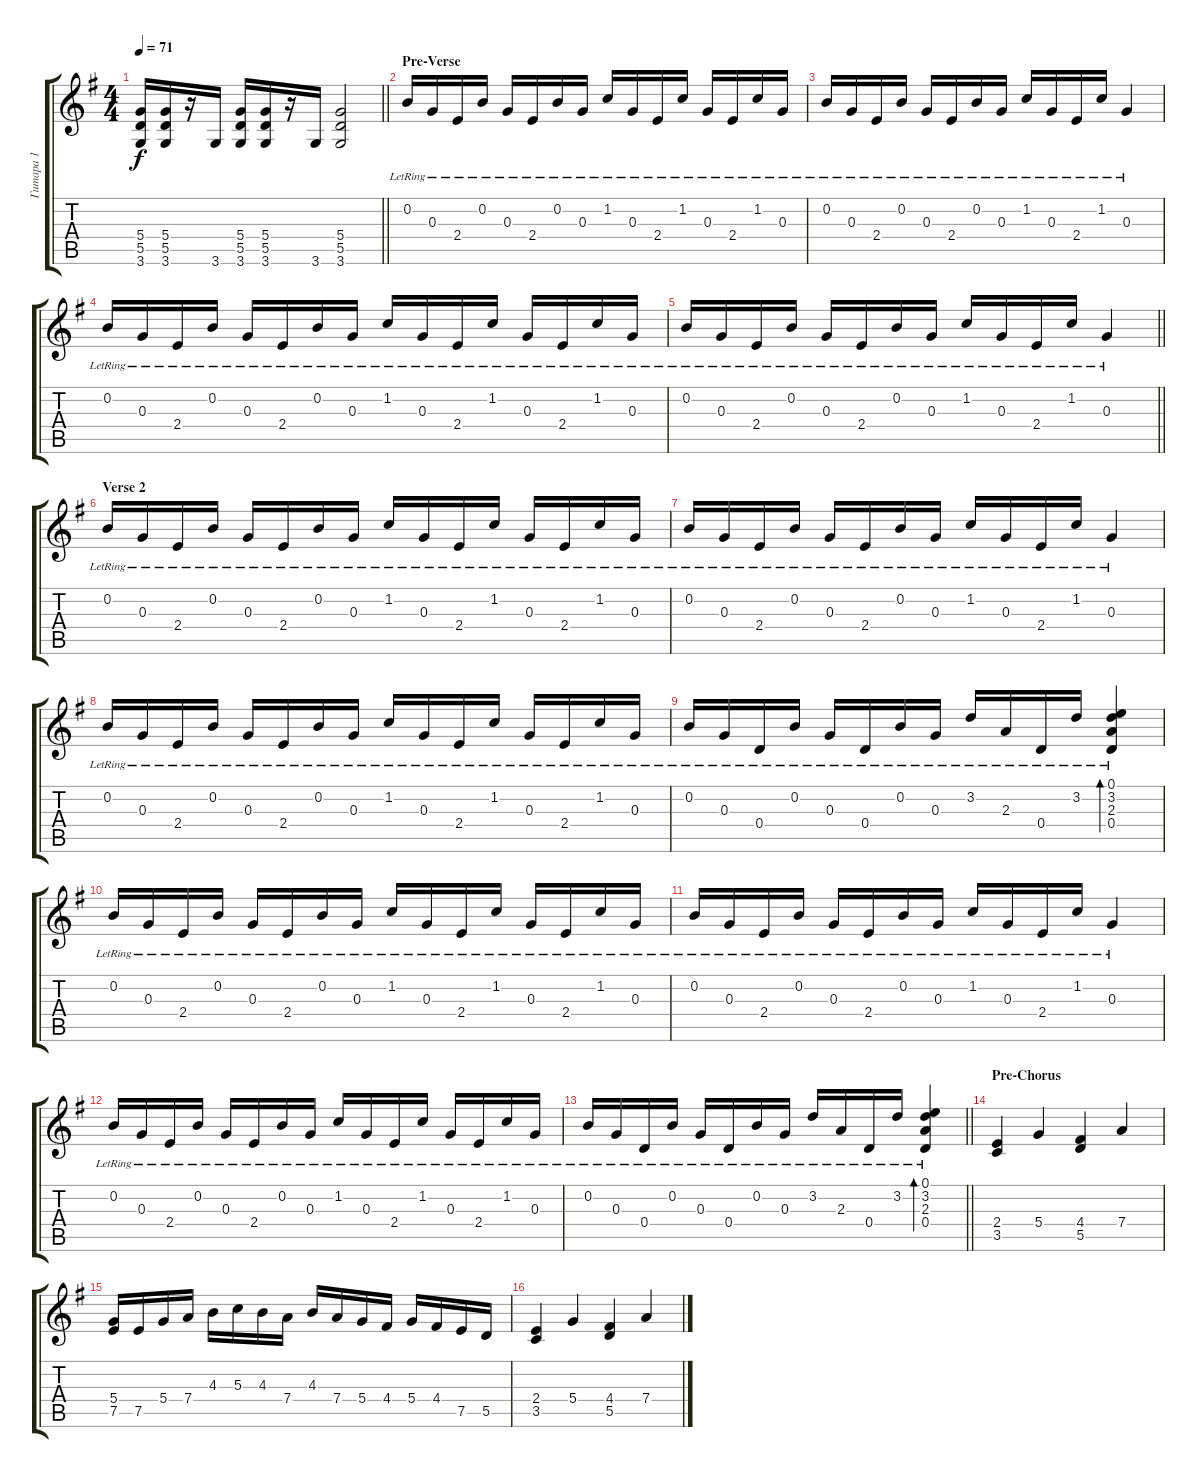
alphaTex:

\track ("Гитара 1" "Гитара 1") {instrument distortionguitar}
\staff {score tabs}
\tuning (E4 B3 G3 D3 A2 E2) {hide}
\ts (4 4)
\tempo 71
\clef g2
\barLineRight lightlight
\ks eminor
(5.4 5.5 3.6).16{dy f} (5.4 5.5 3.6).16 r.16 3.6.16 (5.4 5.5 3.6).16 (5.4 5.5 3.6).16 r.16 3.6.16 (5.4 5.5 3.6).2 |
\section ("" "Pre-Verse")
0.2{lr}.16{volume 11 instrument electricguitarclean} 0.3{lr}.16 2.4{lr}.16 0.2{lr}.16 0.3{lr}.16 2.4{lr}.16 0.2{lr}.16 0.3{lr}.16 1.2{lr}.16 0.3{lr}.16 2.4{lr}.16 1.2{lr}.16 0.3{lr}.16 2.4{lr}.16 1.2{lr}.16 0.3{lr}.16 |
0.2{lr}.16 0.3{lr}.16 2.4{lr}.16 0.2{lr}.16 0.3{lr}.16 2.4{lr}.16 0.2{lr}.16 0.3{lr}.16 1.2{lr}.16 0.3{lr}.16 2.4{lr}.16 1.2{lr}.16 0.3{lr}.4 |
0.2{lr}.16 0.3{lr}.16 2.4{lr}.16 0.2{lr}.16 0.3{lr}.16 2.4{lr}.16 0.2{lr}.16 0.3{lr}.16 1.2{lr}.16 0.3{lr}.16 2.4{lr}.16 1.2{lr}.16 0.3{lr}.16 2.4{lr}.16 1.2{lr}.16 0.3{lr}.16 |
\barLineRight lightlight
0.2{lr}.16 0.3{lr}.16 2.4{lr}.16 0.2{lr}.16 0.3{lr}.16 2.4{lr}.16 0.2{lr}.16 0.3{lr}.16 1.2{lr}.16 0.3{lr}.16 2.4{lr}.16 1.2{lr}.16 0.3{lr}.4 |
\section ("" "Verse 2")
0.2{lr}.16 0.3{lr}.16 2.4{lr}.16 0.2{lr}.16 0.3{lr}.16 2.4{lr}.16 0.2{lr}.16 0.3{lr}.16 1.2{lr}.16 0.3{lr}.16 2.4{lr}.16 1.2{lr}.16 0.3{lr}.16 2.4{lr}.16 1.2{lr}.16 0.3{lr}.16 |
0.2{lr}.16 0.3{lr}.16 2.4{lr}.16 0.2{lr}.16 0.3{lr}.16 2.4{lr}.16 0.2{lr}.16 0.3{lr}.16 1.2{lr}.16 0.3{lr}.16 2.4{lr}.16 1.2{lr}.16 0.3{lr}.4 |
0.2{lr}.16 0.3{lr}.16 2.4{lr}.16 0.2{lr}.16 0.3{lr}.16 2.4{lr}.16 0.2{lr}.16 0.3{lr}.16 1.2{lr}.16 0.3{lr}.16 2.4{lr}.16 1.2{lr}.16 0.3{lr}.16 2.4{lr}.16 1.2{lr}.16 0.3{lr}.16 |
0.2{lr}.16 0.3{lr}.16 0.4{lr}.16 0.2{lr}.16 0.3{lr}.16 0.4{lr}.16 0.2{lr}.16 0.3{lr}.16 3.2{lr}.16 2.3{lr}.16 0.4{lr}.16 3.2{lr}.16 (0.1{lr} 3.2{lr} 2.3{lr} 0.4{lr}).4{bd 60} |
0.2{lr}.16 0.3{lr}.16 2.4{lr}.16 0.2{lr}.16 0.3{lr}.16 2.4{lr}.16 0.2{lr}.16 0.3{lr}.16 1.2{lr}.16 0.3{lr}.16 2.4{lr}.16 1.2{lr}.16 0.3{lr}.16 2.4{lr}.16 1.2{lr}.16 0.3{lr}.16 |
0.2{lr}.16 0.3{lr}.16 2.4{lr}.16 0.2{lr}.16 0.3{lr}.16 2.4{lr}.16 0.2{lr}.16 0.3{lr}.16 1.2{lr}.16 0.3{lr}.16 2.4{lr}.16 1.2{lr}.16 0.3{lr}.4 |
0.2{lr}.16 0.3{lr}.16 2.4{lr}.16 0.2{lr}.16 0.3{lr}.16 2.4{lr}.16 0.2{lr}.16 0.3{lr}.16 1.2{lr}.16 0.3{lr}.16 2.4{lr}.16 1.2{lr}.16 0.3{lr}.16 2.4{lr}.16 1.2{lr}.16 0.3{lr}.16 |
\barLineRight lightlight
0.2{lr}.16 0.3{lr}.16 0.4{lr}.16 0.2{lr}.16 0.3{lr}.16 0.4{lr}.16 0.2{lr}.16 0.3{lr}.16 3.2{lr}.16 2.3{lr}.16 0.4{lr}.16 3.2{lr}.16 (0.1{lr} 3.2{lr} 2.3{lr} 0.4{lr}).4{bd 60} |
\section ("" "Pre-Chorus")
(2.4 3.5).4{instrument distortionguitar} 5.4.4 (4.4 5.5).4 7.4.4 |
(5.4 7.5).16 7.5.16 5.4.16 7.4.16 4.3.16 5.3.16 4.3.16 7.4.16 4.3.16 7.4.16 5.4.16 4.4.16 5.4.16 4.4.16 7.5.16 5.5.16 |
(2.4 3.5).4 5.4.4 (4.4 5.5).4 7.4.4
